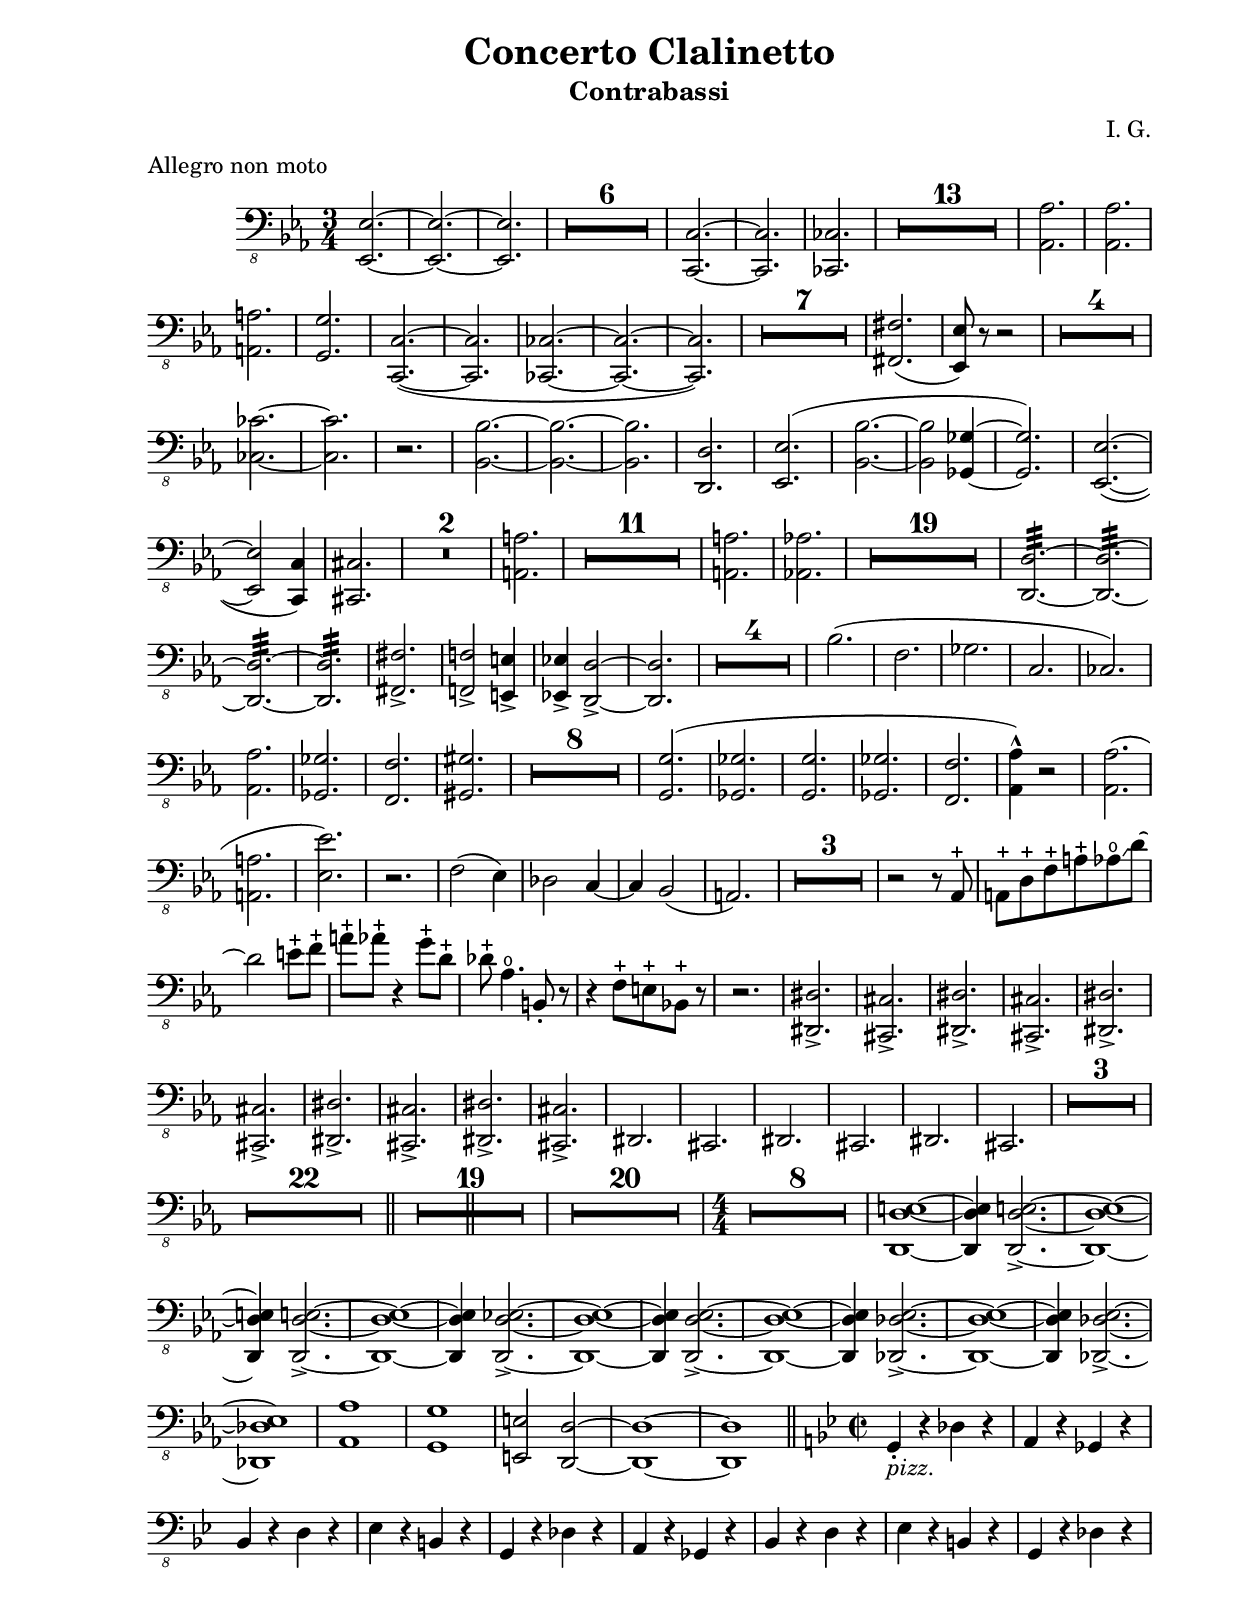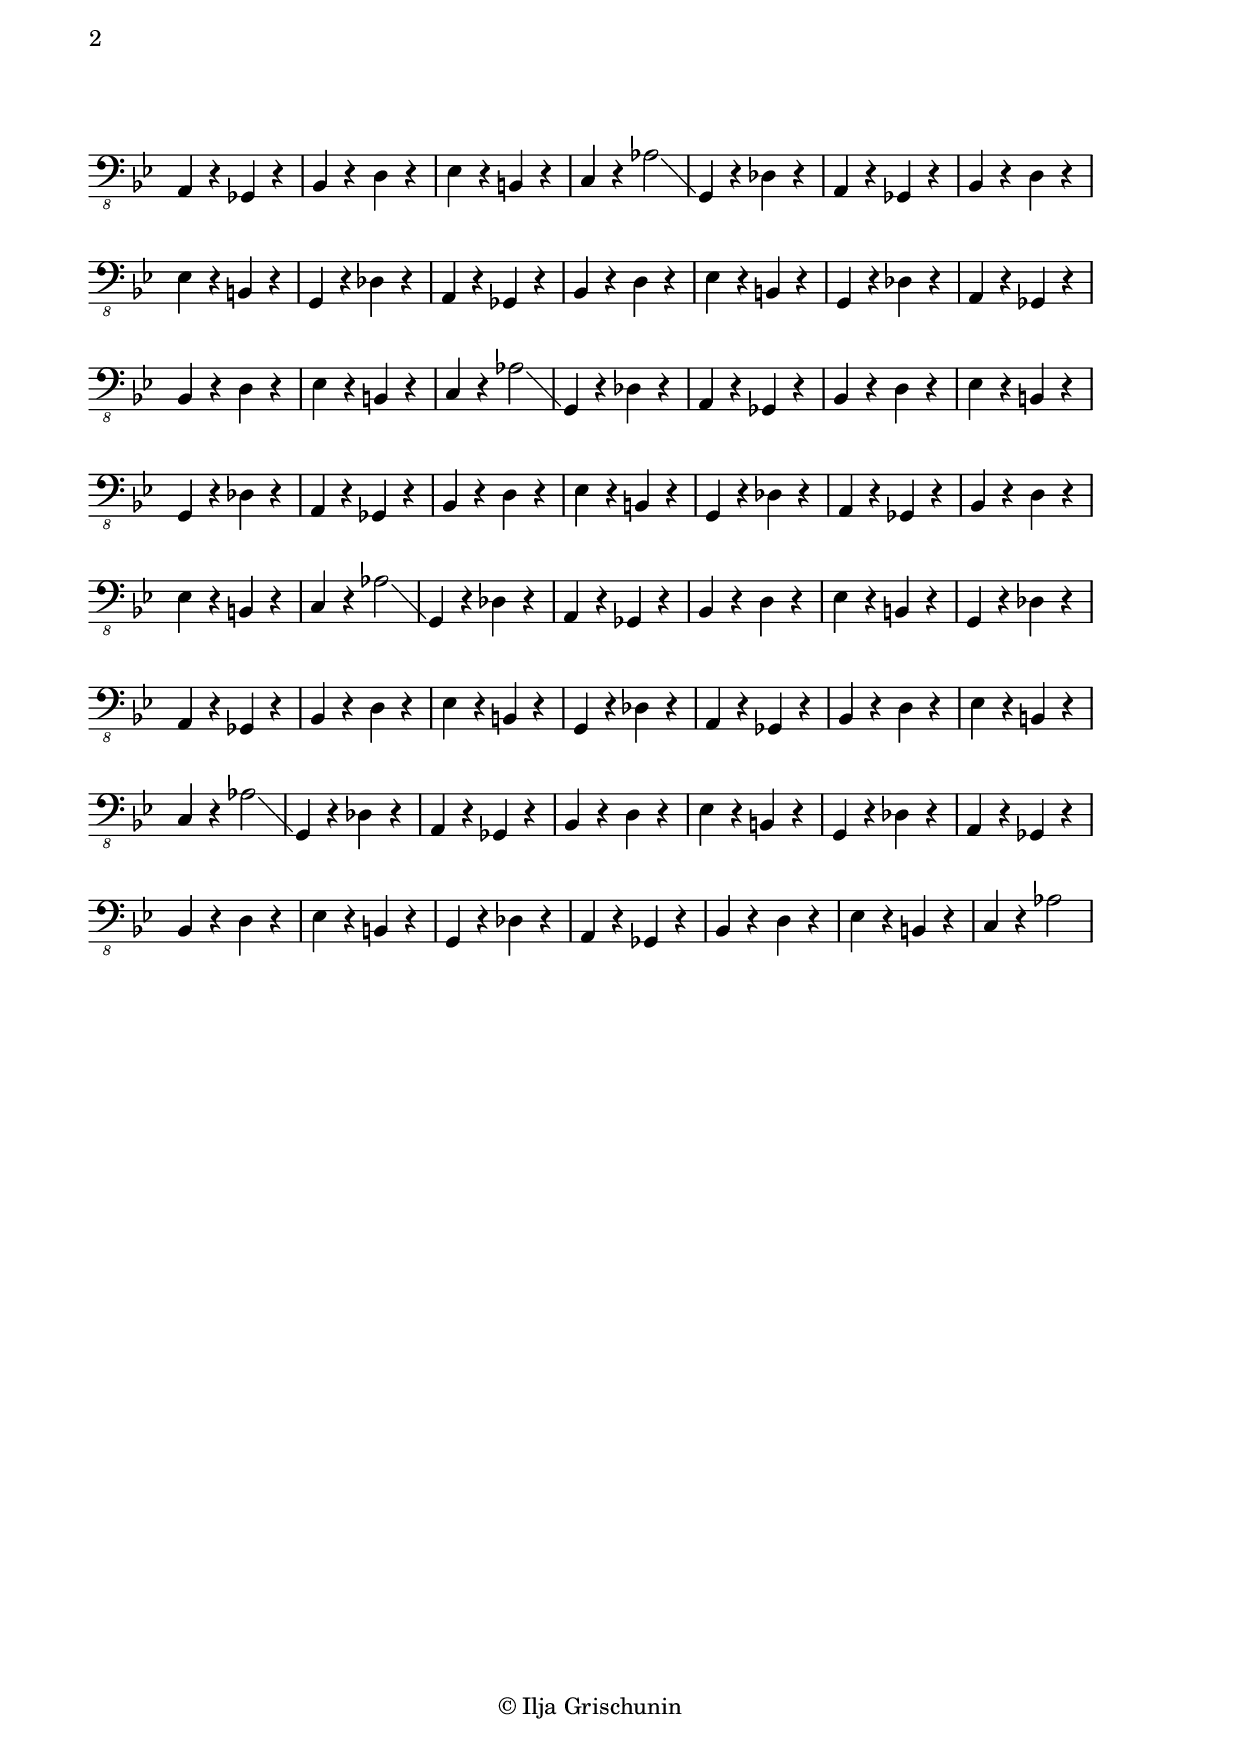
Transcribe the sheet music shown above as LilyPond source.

\version "2.19.15"
%\version "2.18.0"

\language "deutsch"

\header {
  title = "Concerto Clalinetto"
  subtitle = "Contrabassi"
  meter = "Allegro non moto"
  composer = "I. G."
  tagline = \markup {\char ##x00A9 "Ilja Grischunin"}
}

#(ly:set-option 'relative-includes #t)

\paper {
  #(set-paper-size "a4")
  top-system-spacing #'basic-distance = #25
  top-markup-spacing #'basic-distance = #8
  markup-system-spacing #'basic-distance = #8
  %system-system-spacing #'basic-distance = #20
  last-bottom-spacing #'basic-distance = #25
  two-sided = ##t
  inner-margin = 25
  outer-margin = 15
}

\layout {
  \context {
    \Score
    \remove "Bar_number_engraver"
  }
}
\version "2.18.2"

\language "deutsch"

makeOctaves =
#(define-music-function (parser location arg mus)
   (integer? ly:music?)
   #{<<  \withMusicProperty #'to-relative-callback
         #(lambda (m p)
            (let ((mu (ly:music-property m 'element)))
              (ly:music-transpose mu (ly:make-pitch (- arg) 0 0))
              (ly:make-music-relative! mu p)
              (ly:music-transpose mu (ly:make-pitch arg 0 0)))
            p)
         \transpose c' $(ly:make-pitch arg 0 0) $mus
         $mus
     >>
   #})

cbMusic = \relative {
  \clef "bass_8"
  \time 3/4
  \key es \major
  \override MultiMeasureRest #'expand-limit = #2
  \set Score.skipBars = ##t
  \makeOctaves #1  {
    es,,2.~ es~ es R2.*6 c2.~ c ces R2.*13 as'2. as a g c,~( c ces~ ces~ ces) R2.*7 fis2.(
    es8) r r2 R2.*4 ces'2.~ ces r b~ b~ b d, es( b'~ b2 ges4~ ges2.) es~( es2 c4) cis2. R2.*2
    a'2. R2.*11 a2. as! R2.*19 d,2.:32~ d:32~ d:32~ d:32 fis-> f!2-> e4-> es!-> d2->~ d2. R2.*4
  }
  b''2.( f ges c, ces)
  \makeOctaves #1  {
    as ges f gis R2.*8 g2.( ges g ges f as4)-^ r2 as2.( a es') 
  }
  r2. f2( es4) des2 c4~ c b2( a2.) R2.*3
  r2 r8 as-+ a-+ d-+ f-+ a-+ as\open\glissando d~ d2 e8-+ f-+ a-+ as-+ r4 g8-+ d-+
  des-+ as4.\open\glissando h,8-. r r4 f'8-+ e-+ b!-+ r r2.
  \makeOctaves #1 {
    \repeat unfold 5 {dis,2.-> cis->}
  }
  \repeat unfold 3 {dis2. cis}
  R2.*3
  %%%%%%%%%%% ПРИДУМАТЬ ОБОЗНАЧЕНИЕ%%%%%%%%%%%
  R2.*22
  \bar "||" \cadenzaOn R1*10 \cadenzaOff \bar "||"
  %%%%%%%%%%%%%%%%%%%
  %\cadenzaOn
  R2.*19 %\bar "||"
  %%%%%%%%%%%%%%%%%%%%%%%%%%%
  R2.*20
  \numericTimeSignature
  \time 4/4
  R1*8
  %\cadenzaOff
  %%%%%%%%%%%%%%%%%%%%%%%%%%%%%%%%%%%%%%%%%%%%
  <d d' e>1~ q4 q2.->~ q1~ q4 q2.->~ q1~ q4 <d d' es>2.->~ q1~ q4 q2.->~ q1~ q4
  <des des' es>2.->~ q1~ q4 q2.->~ q1
  \makeOctaves #1 {
    as' g e2 d~ d1~ d
  }
  \bar "||"
  %%%%%%%%%%%%%%%%%%%%%%%%%%%
  \key b \major
  \defaultTimeSignature
  \time 2/2
  g4-.-\markup {\italic pizz.} r des' r a r ges r 
  b r d r es r h r g r des' r a r ges r b r d r es r h r
  g r des' r a r ges r b r d r es r h r c r as'2 \glissando
  \repeat unfold 3 {
    g,4 r des' r a r ges r b r d r es r h r
    g r des' r a r ges r b r d r es r h r
    g r des' r a r ges r b r d r es r h r c r as'2 \glissando
  }
  g,4 r des' r a r ges r b r d r es r h r
  g r des' r a r ges r b r d r es r h r
  g r des' r a r ges r b r d r es r h r c r as'2
}

\score {
  \cbMusic
}